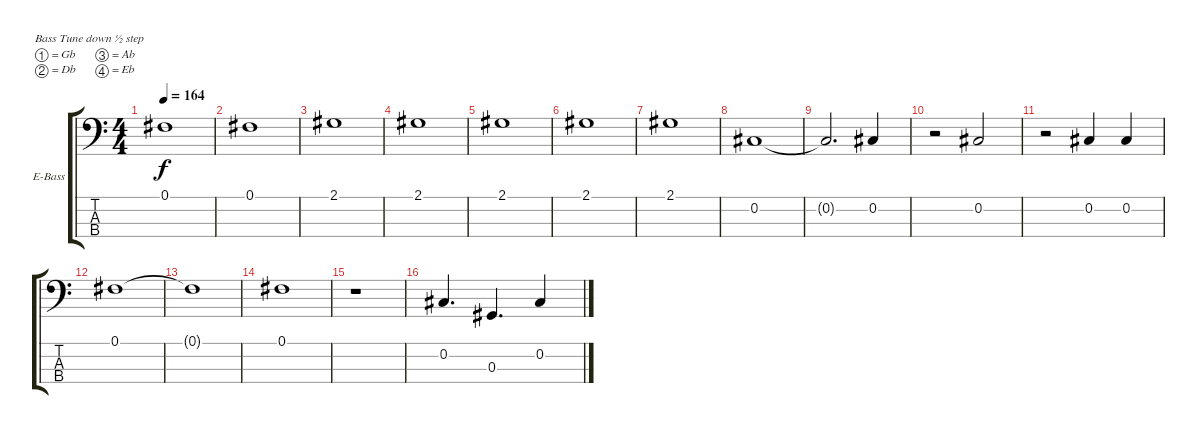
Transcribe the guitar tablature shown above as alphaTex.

\bracketExtendMode groupsimilarinstruments
\firstSystemTrackNameOrientation horizontal
\otherSystemsTrackNameOrientation horizontal
\track ("Duff McKagan - Bass Guitar" "E-Bass") {instrument electricbasspick}
\staff {score tabs}
\tuning (Gb2 Db2 Ab1 Eb1)
\ts (4 4)
\tempo 164
\clef f4
\ks aminor
0.1.1{dy f} |
0.1.1 |
2.1.1 |
2.1.1 |
2.1.1 |
2.1.1 |
2.1.1 |
0.2.1 |
0.2{t}.2{d} 0.2.4 |
r.2 0.2.2 |
r.2 0.2.4 0.2.4 |
0.1.1 |
0.1{t}.1 |
0.1.1 |
r.1 |
0.2.4{d} 0.3.4{d} 0.2.4
